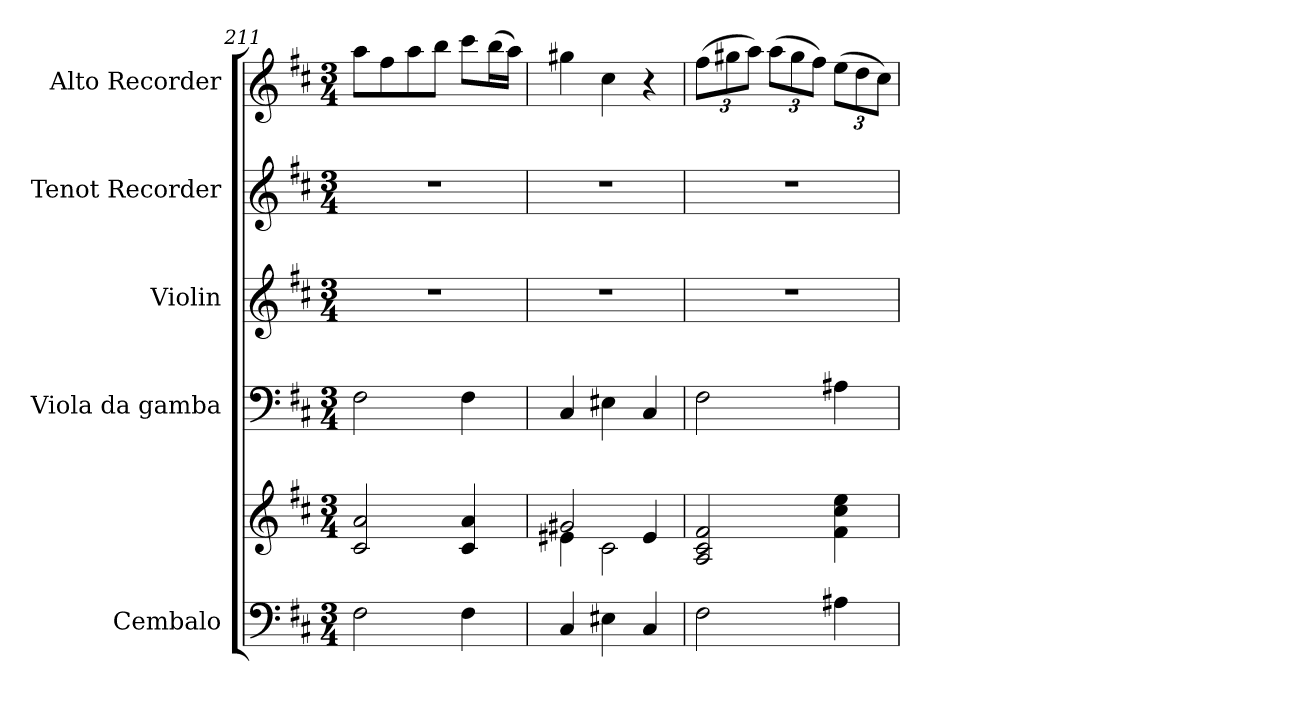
**kern	**kern	**kern	**kern	**kern	**kern
*part5	*part5	*part4	*part3	*part2	*part1
*staff6	*staff5	*staff4	*staff3	*staff2	*staff1
*I"Cembalo	*	*I"Viola da gamba	*I"Violin	*I"Tenot Recorder	*I"Alto Recorder
*	*	*I'Vla. d. g.	*I'Vln.	*I'T. Rec.	*I'A. Rec
*clefF4	*clefG2	*clefF4	*clefG2	*clefG2	*clefG2
*k[f#c#]	*k[f#c#]	*k[f#c#]	*k[f#c#]	*k[f#c#]	*k[f#c#]
*M3/4	*M3/4	*M3/4	*M3/4	*M3/4	*M3/4
=211	=211	=211	=211	=211	=211
2F#\	2c#/ 2a/	2F#\	2.r	2.r	8aa\L
.	.	.	.	.	8ff#\
.	.	.	.	.	8aa\
.	.	.	.	.	8bb\J
4F#\	4c#/ 4a/	4F#\	.	.	8ccc#\L
.	.	.	.	.	(16bb\L
.	.	.	.	.	16aa\JJ)
=212	=212	=212	=212	=212	=212
*	*^	*	*	*	*
4C#/	2g#X/	4e#X\	4C#/	2.r	2.r	4gg#X\
4E#X\	.	2c#\	4E#X\	.	.	4cc#\
4C#/	4e#/	.	4C#/	.	.	4r
*	*v	*v	*	*	*	*
=213	=213	=213	=213	=213	=213
*	*	*	*	*	*Xbrackettup
2F#\	2A/ 2c#/ 2f#/	2F#\	2.r	2.r	(12ff#\L
.	.	.	.	.	12gg#X\
.	.	.	.	.	12aa\J)
.	.	.	.	.	(12aa\L
.	.	.	.	.	12gg#\
.	.	.	.	.	12ff#\J)
4A#X\	4f#\ 4cc#\ 4ee\	4A#X\	.	.	(12ee\L
.	.	.	.	.	12dd\
.	.	.	.	.	12cc#\J)
=	=	=	=	=	=
*-	*-	*-	*-	*-	*-
